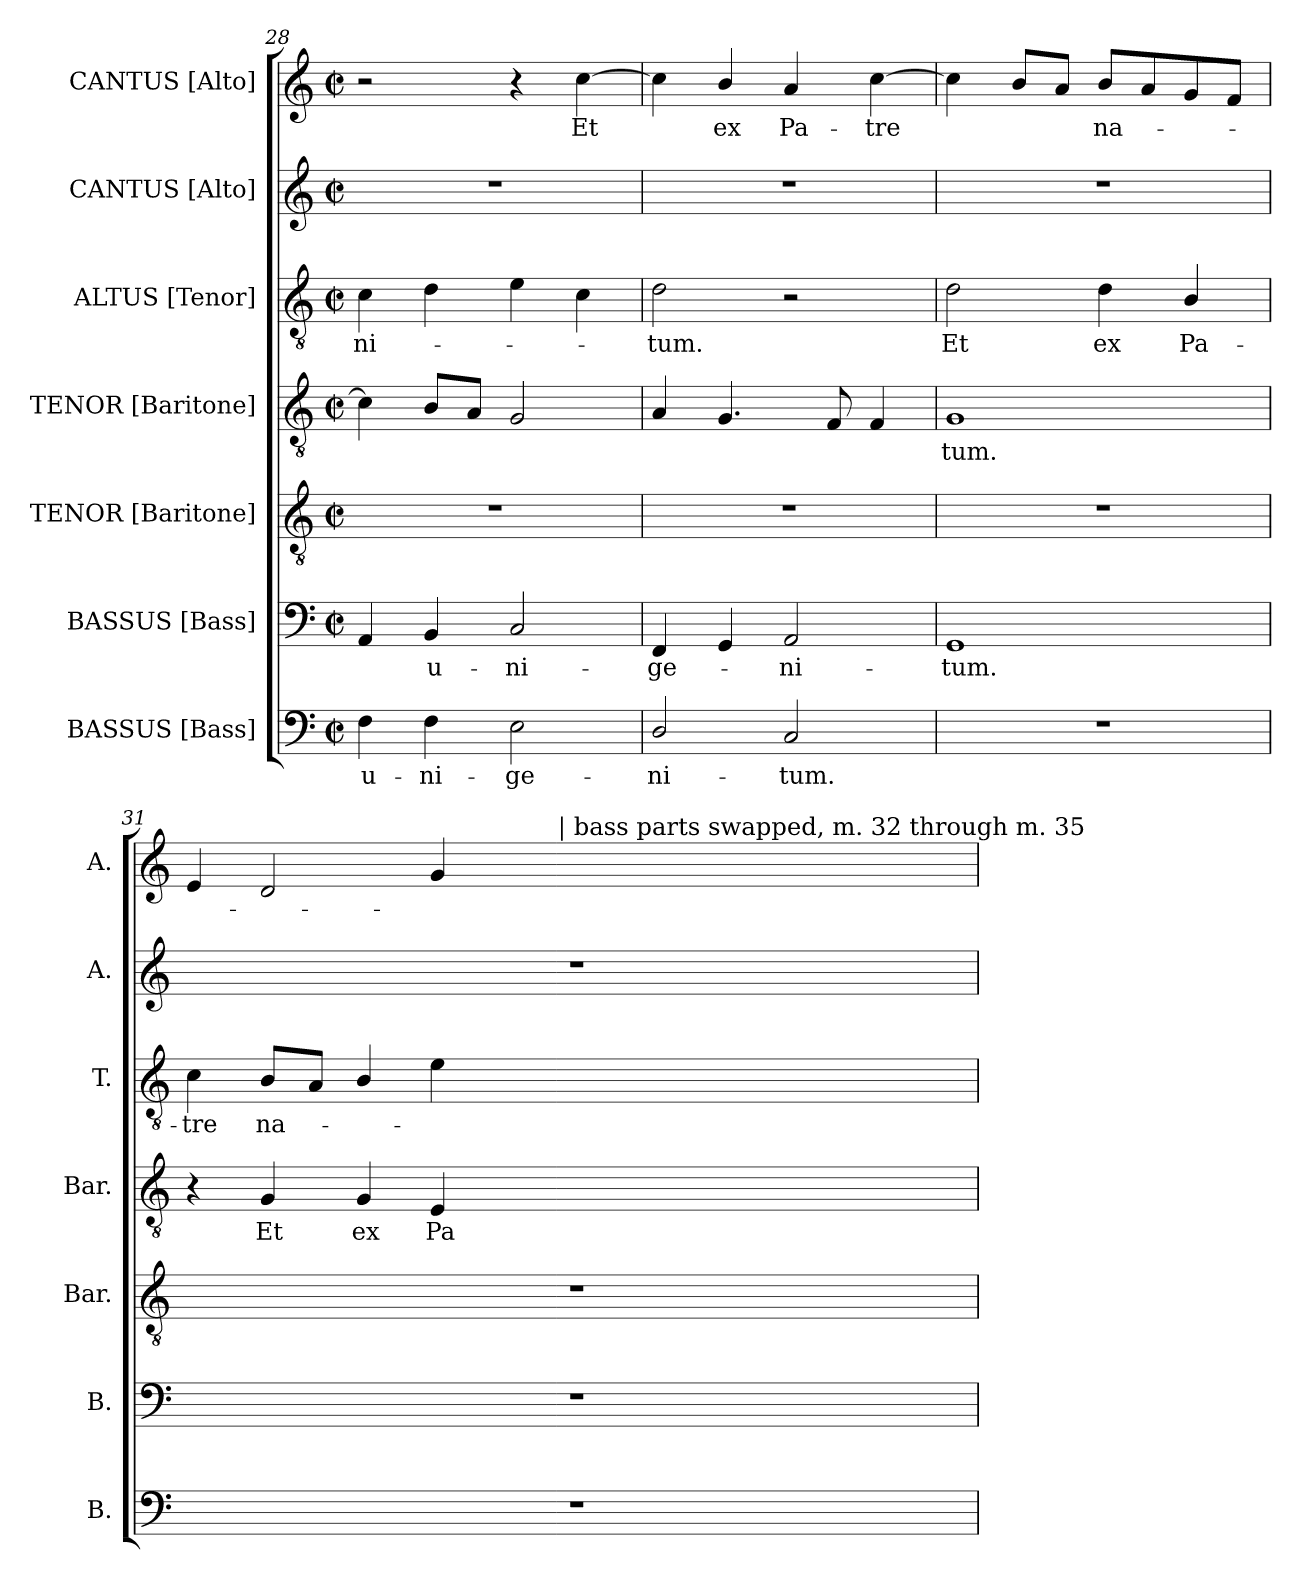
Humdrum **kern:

**kern	**text	**kern	**text	**kern	**kern	**text	**kern	**text	**kern	**kern	**text
*part7	*part7	*part6	*part6	*part5	*part4	*part4	*part3	*part3	*part2	*part1	*part1
*staff7	*staff7	*staff6	*staff6	*staff5	*staff4	*staff4	*staff3	*staff3	*staff2	*staff1	*staff1
*I"BASSUS [Bass]	*	*I"BASSUS [Bass]	*	*I"TENOR [Baritone]	*I"TENOR [Baritone]	*	*I"ALTUS [Tenor]	*	*I"CANTUS [Alto]	*I"CANTUS [Alto]	*
*I'B.	*	*I'B.	*	*I'Bar.	*I'Bar.	*	*I'T.	*	*I'A.	*I'A.	*
*clefF4	*	*clefF4	*	*clefGv2	*clefGv2	*	*clefGv2	*	*clefG2	*clefG2	*
*	*	*	*	*ITrd7c12	*ITrd7c12	*	*ITrd7c12	*	*	*	*
*k[]	*	*k[]	*	*k[]	*k[]	*	*k[]	*	*k[]	*k[]	*
*C:	*	*C:	*	*C:	*C:	*	*C:	*	*C:	*C:	*
*M2/2	*	*M2/2	*	*M2/2	*M2/2	*	*M2/2	*	*M2/2	*M2/2	*
*met(c|)	*	*met(c|)	*	*met(c|)	*met(c|)	*	*met(c|)	*	*met(c|)	*met(c|)	*
=28	=28	=28	=28	=28	=28	=28	=28	=28	=28	=28	=28
!	!LO:LY:b:color=#000000	!	!	!	!	!	!	!	!	!	!
!	!	!	!	!	!	!	!	!LO:LY:b:color=#000000	!	!	!
4Fi\	u-	4AAi/	.	1r	4Ci\]	.	4Ci\	-ni-	1r	2r	.
!	!LO:LY:b:color=#000000	!	!	!	!	!	!	!	!	!	!
!	!	!	!LO:LY:b:color=#000000	!	!	!	!	!	!	!	!
4Fi\	-ni-	4BBi/	u-	.	8BBi/L	.	4Di\	.	.	.	.
.	.	.	.	.	8AAi/J	.	.	.	.	.	.
!	!LO:LY:b:color=#000000	!	!	!	!	!	!	!	!	!	!
!	!	!	!LO:LY:b:color=#000000	!	!	!	!	!	!	!	!
2Ei\	-ge-	2Ci/	-ni-	.	2GGi/	.	4Ei\	.	.	4r	.
!	!	!	!	!	!	!	!	!	!	!	!LO:LY:b:color=#000000
.	.	.	.	.	.	.	4Ci\	.	.	[>4cci\	Et
=29	=29	=29	=29	=29	=29	=29	=29	=29	=29	=29	=29
!	!LO:LY:b:color=#000000	!	!	!	!	!	!	!	!	!	!
!	!	!	!LO:LY:b:color=#000000	!	!	!	!	!	!	!	!
!	!	!	!	!	!	!	!	!LO:LY:b:color=#000000	!	!	!
2Di/	-ni-	4FFi/	-ge-	1r	4AAi/	.	2Di\	-tum.	1r	4cci\]	.
!	!	!	!	!	!	!	!	!	!	!	!LO:LY:b:color=#000000
.	.	4GGi/	.	.	4.GGi/	.	.	.	.	4bi/	ex
!	!LO:LY:b:color=#000000	!	!	!	!	!	!	!	!	!	!
!	!	!	!LO:LY:b:color=#000000	!	!	!	!	!	!	!	!
!	!	!	!	!	!	!	!	!	!	!	!LO:LY:b:color=#000000
2Ci/	-tum.	2AAi/	-ni-	.	.	.	2r	.	.	4ai/	Pa-
.	.	.	.	.	8FFi/	.	.	.	.	.	.
!	!	!	!	!	!	!	!	!	!	!	!LO:LY:b:color=#000000
.	.	.	.	.	4FFi/	.	.	.	.	[>4cci\	-tre
!!LO:LB:g=z
=30	=30	=30	=30	=30	=30	=30	=30	=30	=30	=30	=30
!	!	!	!LO:LY:b:color=#000000	!	!	!	!	!	!	!	!
!	!	!	!	!	!	!LO:LY:b:color=#000000	!	!	!	!	!
!	!	!	!	!	!	!	!	!LO:LY:b:color=#000000	!	!	!
1r	.	1GGi	-tum.	1r	1GGi	-tum.	2Di\	Et	1r	4cci\]	.
.	.	.	.	.	.	.	.	.	.	8bi/L	.
.	.	.	.	.	.	.	.	.	.	8ai/J	.
!	!	!	!	!	!	!	!	!LO:LY:b:color=#000000	!	!	!
!	!	!	!	!	!	!	!	!	!	!	!LO:LY:b:color=#000000
.	.	.	.	.	.	.	4Di\	ex	.	8bi/L	na-
.	.	.	.	.	.	.	.	.	.	8ai/	.
!	!	!	!	!	!	!	!	!LO:LY:b:color=#000000	!	!	!
.	.	.	.	.	.	.	4BBi/	Pa-	.	8gi/	.
.	.	.	.	.	.	.	.	.	.	8fi/J	.
=31	=31	=31	=31	=31	=31	=31	=31	=31	=31	=31	=31
!	!	!	!	!	!	!	!	!LO:LY:b:color=#000000	!	!	!
*	*	*	*	*	*	*	*	*	*	*^	*
1r	.	1r	.	1r	4r	.	4Ci\	-tre	1r	4ei/	2ryy	.
!	!	!	!	!	!	!LO:LY:b:color=#000000	!	!	!	!	!	!
!	!	!	!	!	!	!	!	!LO:LY:b:color=#000000	!	!	!	!
.	.	.	.	.	4GGi/	Et	8BBi/L	na-	.	2di/	.	.
.	.	.	.	.	.	.	8AAi/J	.	.	.	.	.
!	!	!	!	!	!	!LO:LY:b:color=#000000	!	!	!	!	!	!
.	.	.	.	.	4GGi/	ex	4BBi/	.	.	.	4ryy	.
!	!	!	!	!	!	!LO:LY:b:color=#000000	!	!	!	!	!	!
.	.	.	.	.	4EEi/	Pa-	4Ei\	.	.	4gi/	8ryy	.
.	.	.	.	.	.	.	.	.	.	.	16ryy	.
.	.	.	.	.	.	.	.	.	.	.	32ryy	.
.	.	.	.	.	.	.	.	.	.	.	64ryy	.
.	.	.	.	.	.	.	.	.	.	.	128...ryy	.
!	!	!	!	!	!	!	!	!	!	!	!LO:TX:a:t=|  bass parts swapped, m. 32 through m. 35	!
.	.	.	.	.	.	.	.	.	.	.	1024ryy	.
*	*	*	*	*	*	*	*	*	*	*v	*v	*
=	=	=	=	=	=	=	=	=	=	=	=
*-	*-	*-	*-	*-	*-	*-	*-	*-	*-	*-	*-
